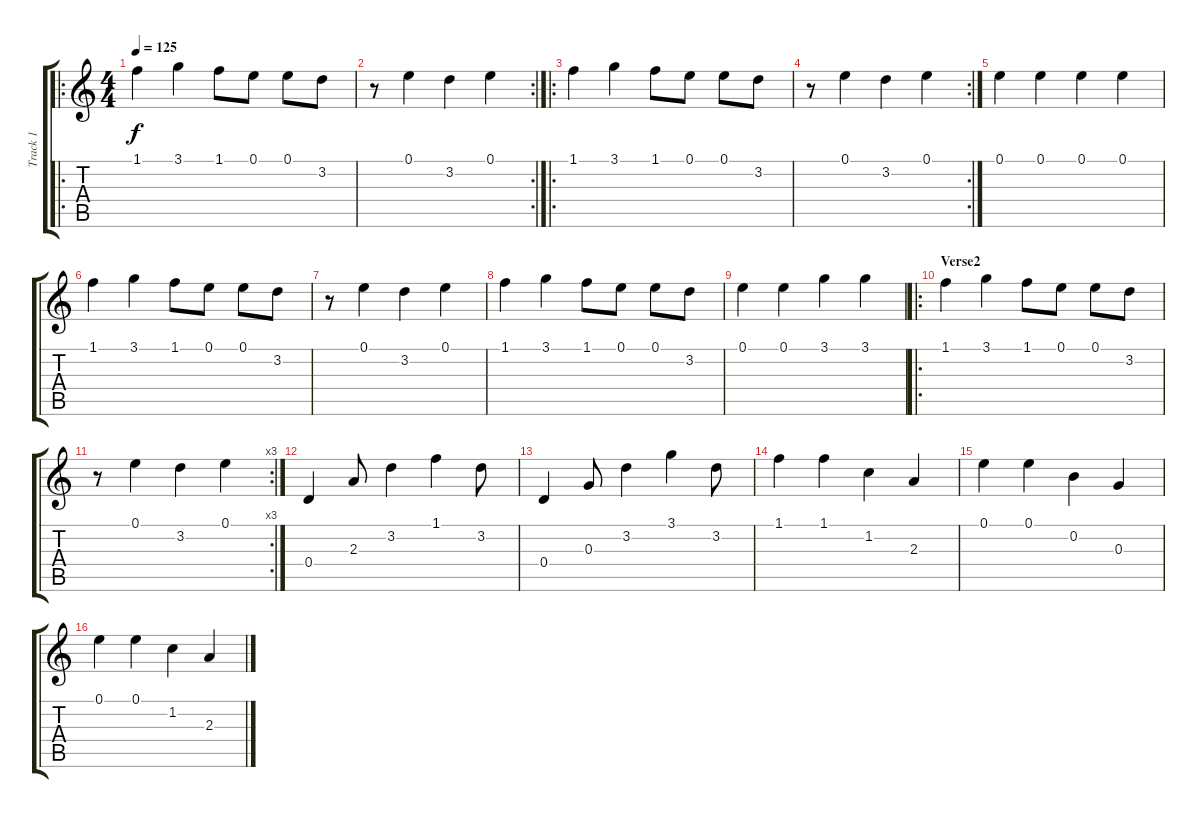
\track ("Track 1" "Track 1") {instrument distortionguitar}
\staff {score tabs}
\tuning (E4 B3 G3 D3 A2 E2) {hide}
\ro
\ts (4 4)
\tempo 125
\clef g2
\ks c
1.1.4{dy f} 3.1.4 1.1.8 0.1.8 0.1.8 3.2.8 |
\rc 2
r.8 0.1.4 3.2.4 0.1.4 |
\ro
1.1.4 3.1.4 1.1.8 0.1.8 0.1.8 3.2.8 |
\rc 2
r.8 0.1.4 3.2.4 0.1.4 |
0.1.4 0.1.4 0.1.4 0.1.4 |
1.1.4 3.1.4 1.1.8 0.1.8 0.1.8 3.2.8 |
r.8 0.1.4 3.2.4 0.1.4 |
1.1.4 3.1.4 1.1.8 0.1.8 0.1.8 3.2.8 |
0.1.4 0.1.4 3.1.4 3.1.4 |
\ro
\section ("" "Verse2")
1.1.4 3.1.4 1.1.8 0.1.8 0.1.8 3.2.8 |
\rc 3
r.8 0.1.4 3.2.4 0.1.4 |
0.4.4 2.3.8 3.2.4 1.1.4 3.2.8 |
0.4.4 0.3.8 3.2.4 3.1.4 3.2.8 |
1.1.4 1.1.4 1.2.4 2.3.4 |
0.1.4 0.1.4 0.2.4 0.3.4 |
0.1.4 0.1.4 1.2.4 2.3.4
